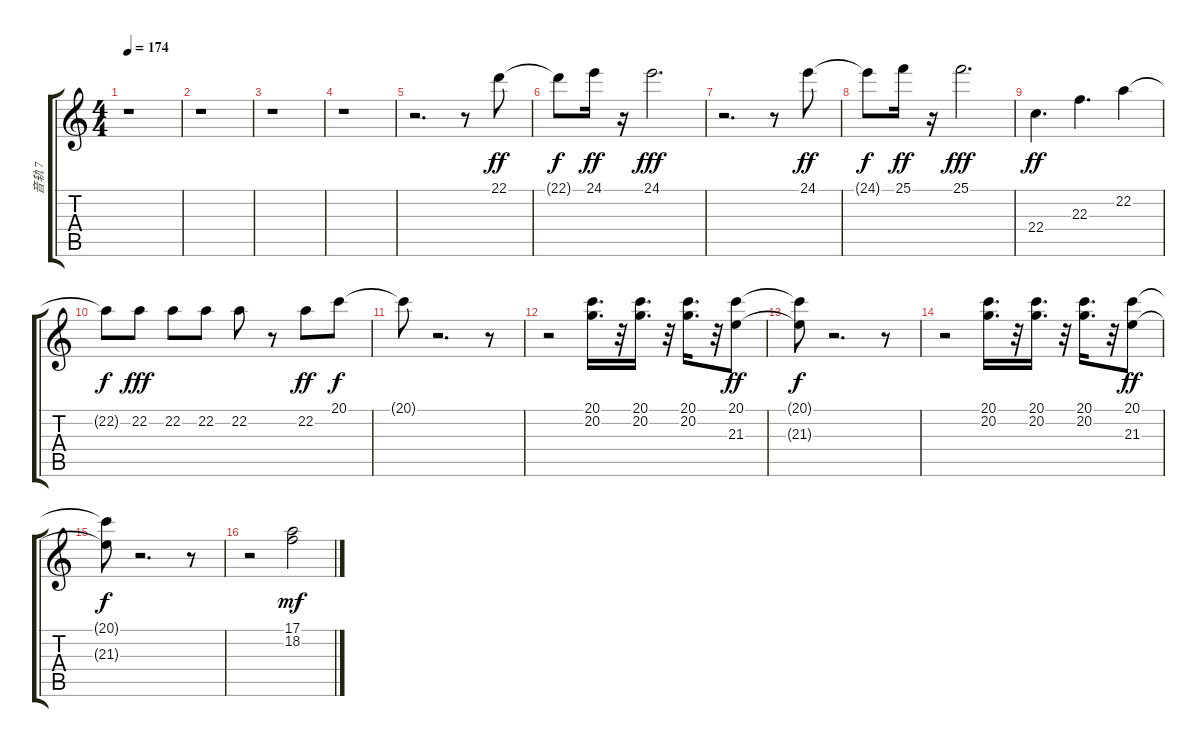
\track ("音轨 7" "音轨 7") {instrument brasssection}
\staff {score tabs}
\tuning (E4 B3 G3 D3 A2 E2) {hide}
\ts (4 4)
\tempo 174
\clef g2
\ks c
r.1{dy f} |
r.1 |
r.1 |
r.1 |
r.2{d} r.8 22.1.8{dy ff} |
22.1{t}.8{dy f} 24.1.16{dy ff} r.16 24.1.2{d dy fff} |
r.2{d} r.8 24.1.8{dy ff} |
24.1{t}.8{dy f} 25.1.16{dy ff} r.16 25.1.2{d dy fff} |
22.4.4{d dy ff} 22.3.4{d} 22.2.4 |
22.2{t}.8{dy f} 22.2.8{dy fff} 22.2.8 22.2.8 22.2.8 r.8 22.2.8{dy ff} 20.1.8{dy f} |
20.1{t}.8 r.2{d} r.8 |
r.2 (20.1 20.2).16{d} r.32 (20.1 20.2).16{d} r.32 (20.1 20.2).16{d} r.32 (20.1 21.3).8{dy ff} |
(20.1{t} 21.3{t}).8{dy f} r.2{d} r.8 |
r.2 (20.1 20.2).16{d} r.32 (20.1 20.2).16{d} r.32 (20.1 20.2).16{d} r.32 (20.1 21.3).8{dy ff} |
(20.1{t} 21.3{t}).8{dy f} r.2{d} r.8 |
r.2 (17.1 18.2).2{dy mf}
